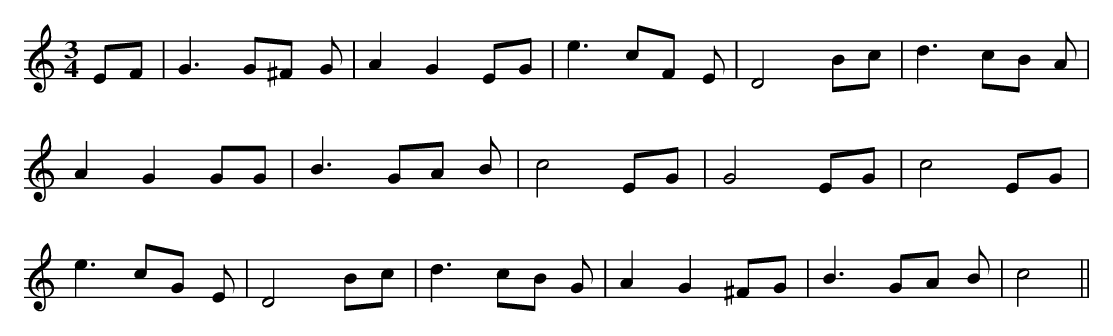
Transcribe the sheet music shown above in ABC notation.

X:1
M:3/4
K:C
EF|G3 G^F G|A2 G2 EG|e3 cF E|D4 Bc|d3 cB A|
A2 G2 GG|B3 GA B|c4 EG|G4 EG|c4 EG|
e3 cG E|D4 Bc|d3 cB G|A2 G2 ^FG|B3 GA B|c4||
